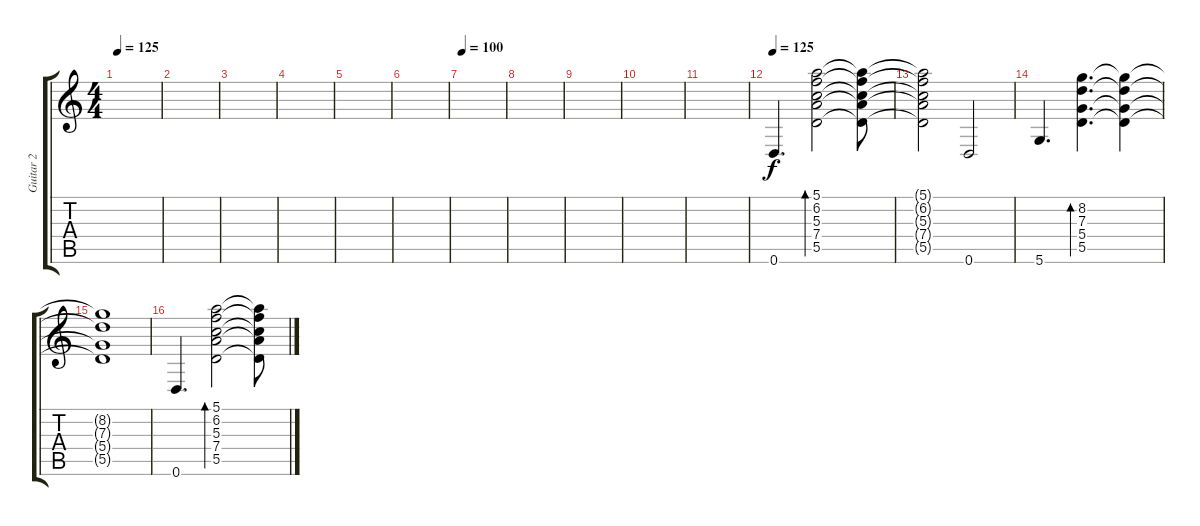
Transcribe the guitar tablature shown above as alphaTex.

\track ("Guitar 2" "Guitar 2") {instrument acousticguitarsteel}
\staff {score tabs}
\tuning (E4 B3 G3 D3 A2 D2) {hide}
\ts (4 4)
\tempo 125
\clef g2
\ks c
|
|
|
|
|
|
\tempo 100
|
|
|
|
|
\tempo 125
0.6.4{d} (5.1 6.2 5.3 7.4 5.5).2{bd 240} (5.1{t} 6.2{t} 5.3{t} 7.4{t} 5.5{t}).8 |
(5.1{t} 6.2{t} 5.3{t} 7.4{t} 5.5{t}).2 0.6.2 |
5.6.4{d} (8.2 7.3 5.4 5.5).4{d bd 240} (8.2{t} 7.3{t} 5.4{t} 5.5{t}).4 |
(8.2{t} 7.3{t} 5.4{t} 5.5{t}).1 |
0.6.4{d} (5.1 6.2 5.3 7.4 5.5).2{bd 240} (5.1{t} 6.2{t} 5.3{t} 7.4{t} 5.5{t}).8
